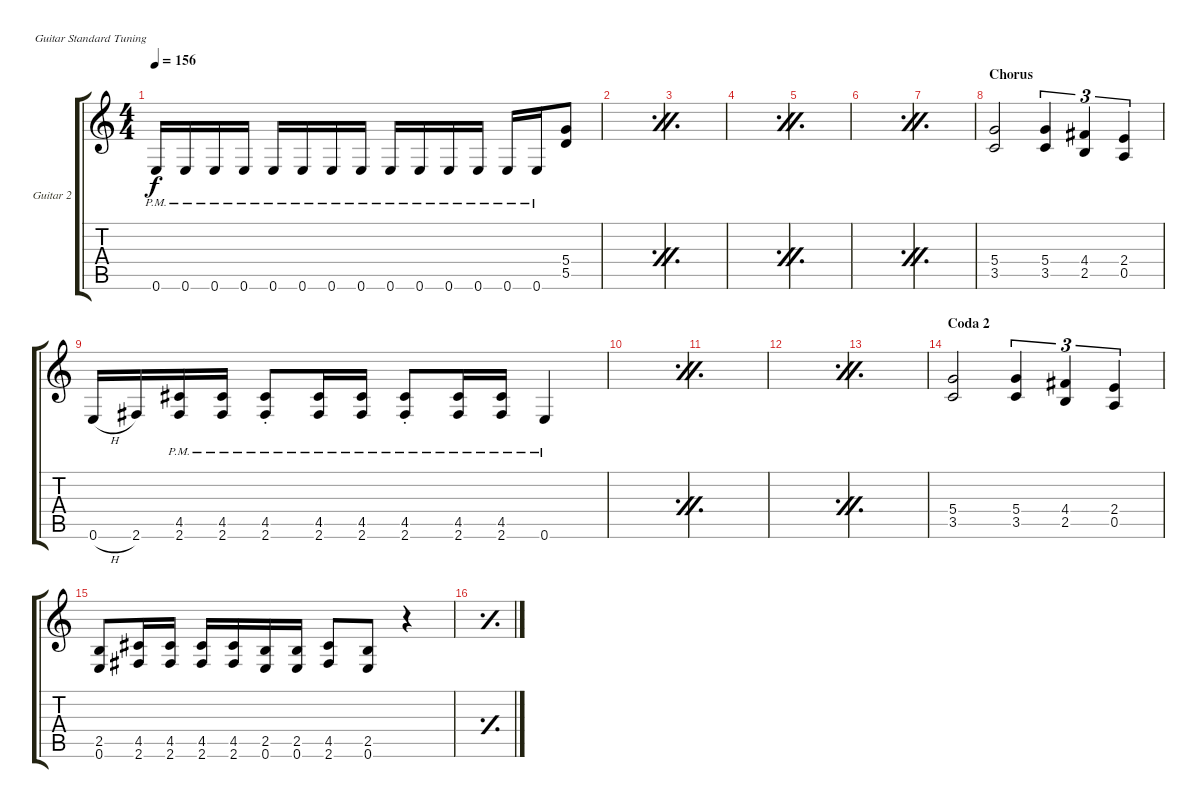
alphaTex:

\bracketExtendMode groupsimilarinstruments
\firstSystemTrackNameOrientation horizontal
\otherSystemsTrackNameOrientation horizontal
\track ("Guitar 2" "Guitar 2") {instrument overdrivenguitar}
\staff {score tabs}
\tuning (E4 B3 G3 D3 A2 E2)
\ts (4 4)
\tempo 156
\clef g2
\ks c
0.6{pm}.16{dy f} 0.6{pm}.16 0.6{pm}.16 0.6{pm}.16 0.6{pm}.16 0.6{pm}.16 0.6{pm}.16 0.6{pm}.16 0.6{pm}.16 0.6{pm}.16 0.6{pm}.16 0.6{pm}.16 0.6{pm}.16 0.6{pm}.16 (5.4 5.5).8 |
\simile firstofdouble
|
\simile secondofdouble
|
\simile firstofdouble
|
\simile secondofdouble
|
\simile firstofdouble
|
\simile secondofdouble
|
\section ("" "Chorus")
\simile none
(5.4 3.5).2 (5.4 3.5).4{tu (3 2)} (4.4 2.5).4{tu (3 2)} (2.4 0.5).4{tu (3 2)} |
0.6{h}.16 2.6.16 (4.5{pm} 2.6{pm}).16 (4.5{pm} 2.6{pm}).16 (4.5{pm st} 2.6{pm st}).8 (4.5{pm} 2.6{pm}).16 (4.5{pm} 2.6{pm}).16 (4.5{pm st} 2.6{pm st}).8 (4.5{pm} 2.6{pm}).16 (4.5{pm} 2.6{pm}).16 0.6{pm}.4 |
\simile firstofdouble
|
\simile secondofdouble
|
\simile firstofdouble
|
\simile secondofdouble
|
\section ("" "Coda 2")
\simile none
(5.4 3.5).2 (5.4 3.5).4{tu (3 2)} (4.4 2.5).4{tu (3 2)} (2.4 0.5).4{tu (3 2)} |
(2.5 0.6).8 (4.5 2.6).16 (4.5 2.6).16 (4.5 2.6).16 (4.5 2.6).16 (2.5 0.6).16 (2.5 0.6).16 (4.5 2.6).8 (2.5 0.6).8 r.4 |
\simile simple
